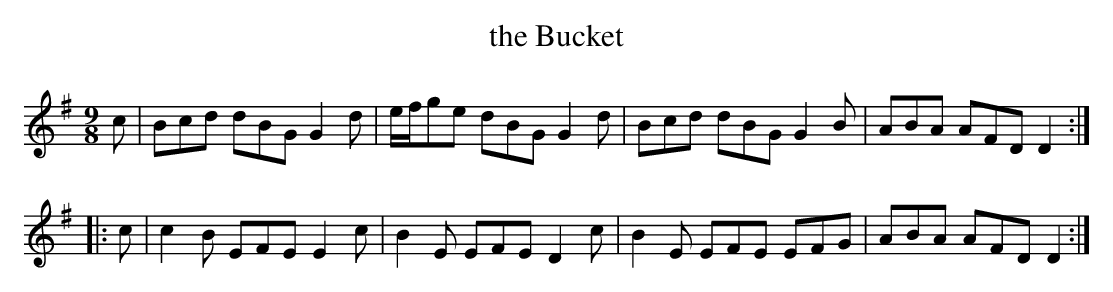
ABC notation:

X:1
T:the Bucket
M:9/8
L:1/8
K:G
c|\
Bcd dBG G2d | e/2f/2ge dBG G2d |\
Bcd dBG G2B | ABA AFD D2 :|
|:c|\
c2B EFE E2c | B2E EFE D2c |\
B2E EFE EFG | ABA AFD D2 :|
